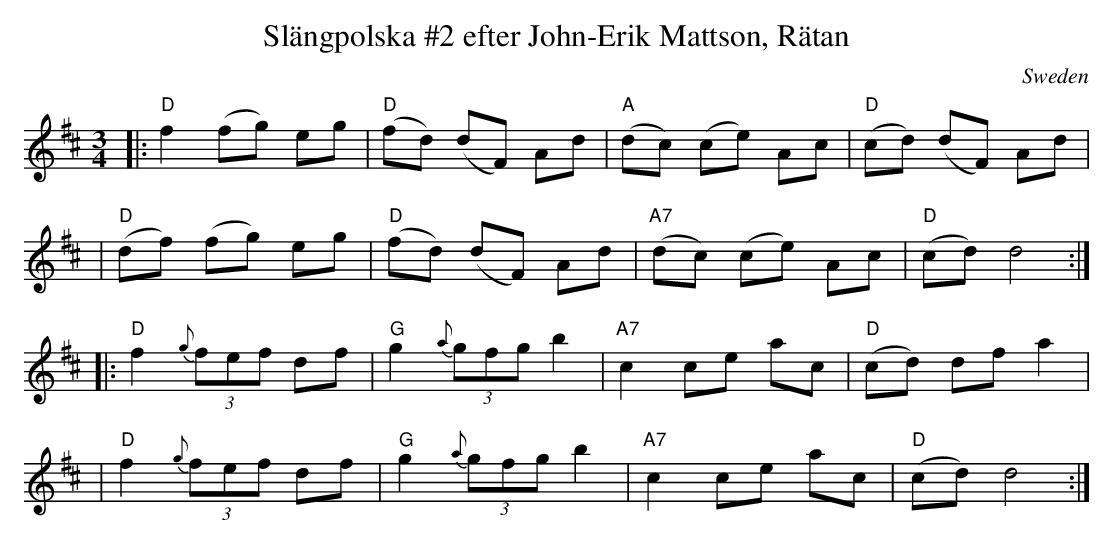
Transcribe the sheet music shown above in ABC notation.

X:1
T:Slängpolska #2 efter John-Erik Mattson, Rätan
M:3/4
L:1/8
O:Sweden
K:D
|: "D"f2 (fg) eg | "D"(fd) (dF) Ad | "A"(dc) (ce) Ac | "D"(cd) (dF) Ad |
| "D"(df) (fg) eg | "D"(fd) (dF) Ad | "A7"(dc) (ce) Ac | "D"(cd) d4 :|
|: "D"f2 {g}(3fef df | "G"g2 {a}(3gfg b2 | "A7"c2 ce ac | "D"(cd) df a2 |
| "D"f2 {g}(3fef df | "G"g2 {a}(3gfg b2 | "A7"c2 ce ac | "D"(cd) d4 :|
